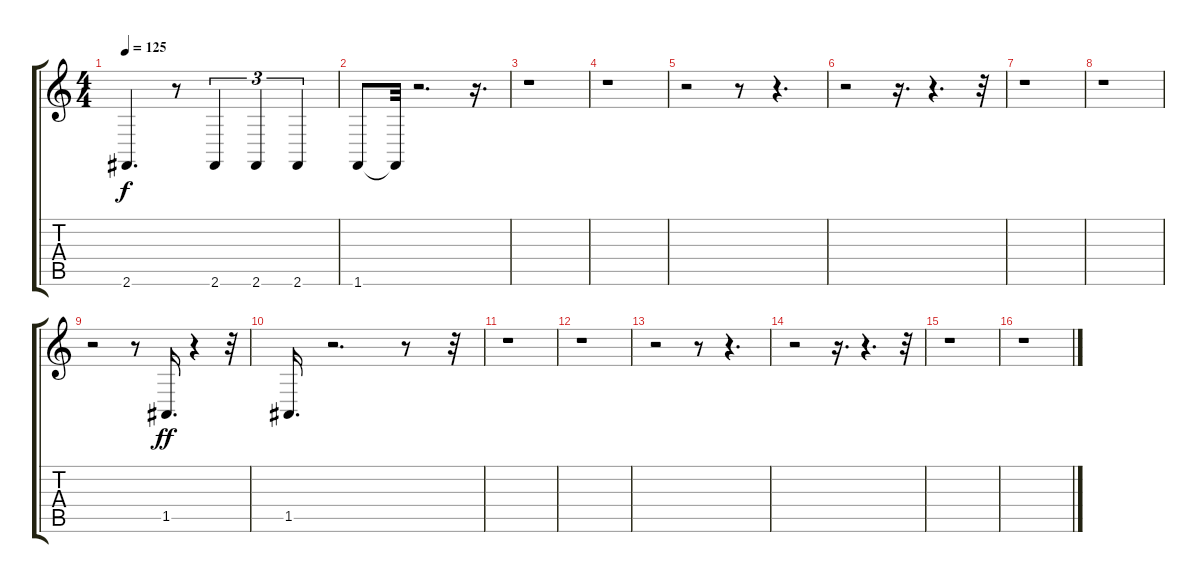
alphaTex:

\track "" {instrument trombone}
\staff {score tabs}
\tuning (E4 B3 G3 D3 A2 E2) {hide}
\ts (4 4)
\tempo 125
\clef g2
\ks c
2.6.4{d dy f} r.8 2.6.4{tu (3 2)} 2.6.4{tu (3 2)} 2.6.4{tu (3 2)} |
1.6.8 1.6{t}.32 r.2{d} r.16{d} |
r.1 |
r.1 |
r.2 r.8 r.4{d} |
r.2 r.16{d} r.4{d} r.32 |
r.1 |
r.1 |
r.2 r.8 1.5.16{d dy ff} r.4 r.32 |
1.5.16{d} r.2{d} r.8 r.32 |
r.1 |
r.1 |
r.2 r.8 r.4{d} |
r.2 r.16{d} r.4{d} r.32 |
r.1 |
r.1
